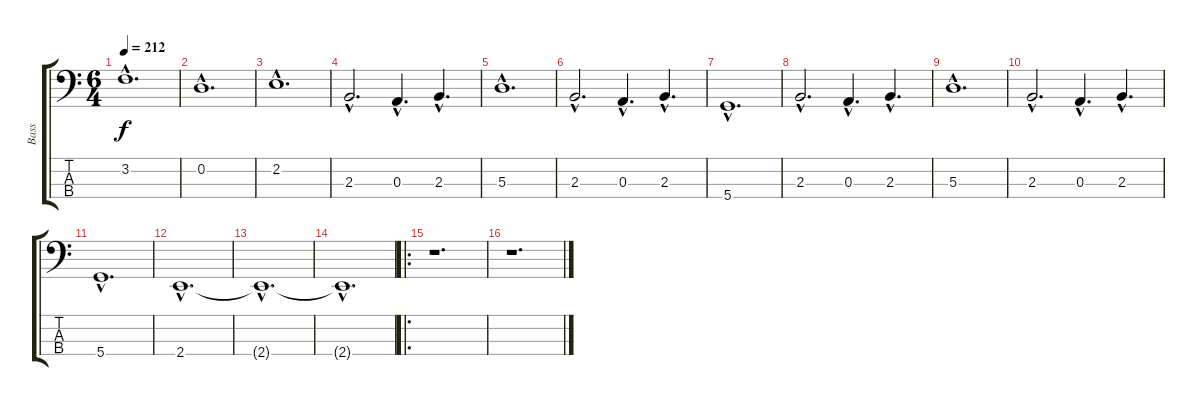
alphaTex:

\track ("Bass" "Bass") {instrument electricbassfinger}
\staff {score tabs}
\tuning (G2 D2 A1 D1) {hide}
\ts (6 4)
\tempo 212
\clef f4
\ks c
3.2{hac}.1{d dy f} |
0.2{hac}.1{d} |
2.2{hac}.1{d} |
2.3{hac}.2{d} 0.3{hac}.4{d} 2.3{hac}.4{d} |
5.3{hac}.1{d} |
2.3{hac}.2{d} 0.3{hac}.4{d} 2.3{hac}.4{d} |
5.4{hac}.1{d} |
2.3{hac}.2{d} 0.3{hac}.4{d} 2.3{hac}.4{d} |
5.3{hac}.1{d} |
2.3{hac}.2{d} 0.3{hac}.4{d} 2.3{hac}.4{d} |
5.4{hac}.1{d} |
2.4{hac}.1{d} |
2.4{hac t}.1{d} |
2.4{hac t}.1{d} |
\ro
r.1{d} |
r.1{d}
